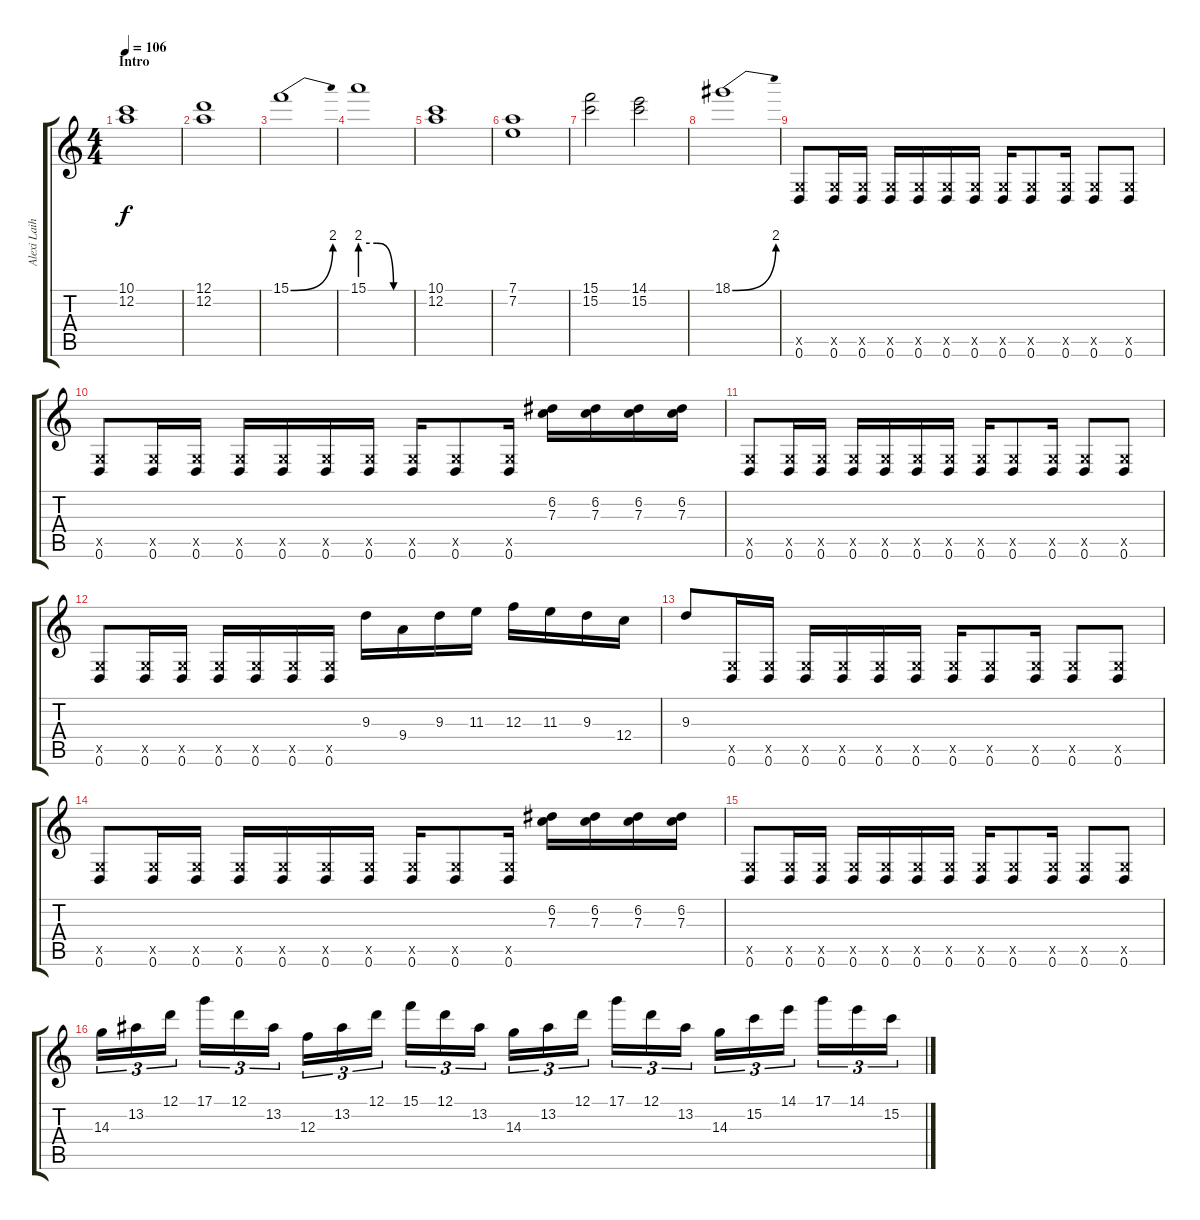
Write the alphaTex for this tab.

\track ("Alexi Laiho" "Alexi Laih") {instrument distortionguitar}
\staff {score tabs}
\tuning (D4 A3 F3 C3 G2 D2) {hide}
\ts (4 4)
\section ("" "Intro")
\tempo 106
\clef g2
\ks c
(10.1 12.2).1{dy f instrument distortionguitar} |
(12.1 12.2).1 |
15.1{be (bend 0 0 60 8)}.1 |
15.1{be (custom 0 8 20 8 40 0 60 0)}.1 |
(10.1 12.2).1 |
(7.1 7.2).1 |
(15.1 15.2).2 (14.1 15.2).2 |
18.1{be (bend 0 0 60 8)}.1 |
(0.5{x} 0.6).8 (0.5{x} 0.6).16 (0.5{x} 0.6).16 (0.5{x} 0.6).16 (0.5{x} 0.6).16 (0.5{x} 0.6).16 (0.5{x} 0.6).16 (0.5{x} 0.6).16 (0.5{x} 0.6).8 (0.5{x} 0.6).16 (0.5{x} 0.6).8 (0.5{x} 0.6).8 |
(0.5{x} 0.6).8 (0.5{x} 0.6).16 (0.5{x} 0.6).16 (0.5{x} 0.6).16 (0.5{x} 0.6).16 (0.5{x} 0.6).16 (0.5{x} 0.6).16 (0.5{x} 0.6).16 (0.5{x} 0.6).8 (0.5{x} 0.6).16 (6.2 7.3).16 (6.2 7.3).16 (6.2 7.3).16 (6.2 7.3).16 |
(0.5{x} 0.6).8 (0.5{x} 0.6).16 (0.5{x} 0.6).16 (0.5{x} 0.6).16 (0.5{x} 0.6).16 (0.5{x} 0.6).16 (0.5{x} 0.6).16 (0.5{x} 0.6).16 (0.5{x} 0.6).8 (0.5{x} 0.6).16 (0.5{x} 0.6).8 (0.5{x} 0.6).8 |
(0.5{x} 0.6).8 (0.5{x} 0.6).16 (0.5{x} 0.6).16 (0.5{x} 0.6).16 (0.5{x} 0.6).16 (0.5{x} 0.6).16 (0.5{x} 0.6).16 9.3.16 9.4.16 9.3.16 11.3.16 12.3.16 11.3.16 9.3.16 12.4.16 |
9.3.8 (0.5{x} 0.6).16 (0.5{x} 0.6).16 (0.5{x} 0.6).16 (0.5{x} 0.6).16 (0.5{x} 0.6).16 (0.5{x} 0.6).16 (0.5{x} 0.6).16 (0.5{x} 0.6).8 (0.5{x} 0.6).16 (0.5{x} 0.6).8 (0.5{x} 0.6).8 |
(0.5{x} 0.6).8 (0.5{x} 0.6).16 (0.5{x} 0.6).16 (0.5{x} 0.6).16 (0.5{x} 0.6).16 (0.5{x} 0.6).16 (0.5{x} 0.6).16 (0.5{x} 0.6).16 (0.5{x} 0.6).8 (0.5{x} 0.6).16 (6.2 7.3).16 (6.2 7.3).16 (6.2 7.3).16 (6.2 7.3).16 |
(0.5{x} 0.6).8 (0.5{x} 0.6).16 (0.5{x} 0.6).16 (0.5{x} 0.6).16 (0.5{x} 0.6).16 (0.5{x} 0.6).16 (0.5{x} 0.6).16 (0.5{x} 0.6).16 (0.5{x} 0.6).8 (0.5{x} 0.6).16 (0.5{x} 0.6).8 (0.5{x} 0.6).8 |
14.3.16{tu (3 2)} 13.2.16{tu (3 2)} 12.1.16{tu (3 2)} 17.1.16{tu (3 2)} 12.1.16{tu (3 2)} 13.2.16{tu (3 2)} 12.3.16{tu (3 2)} 13.2.16{tu (3 2)} 12.1.16{tu (3 2)} 15.1.16{tu (3 2)} 12.1.16{tu (3 2)} 13.2.16{tu (3 2)} 14.3.16{tu (3 2)} 13.2.16{tu (3 2)} 12.1.16{tu (3 2)} 17.1.16{tu (3 2)} 12.1.16{tu (3 2)} 13.2.16{tu (3 2)} 14.3.16{tu (3 2)} 15.2.16{tu (3 2)} 14.1.16{tu (3 2)} 17.1.16{tu (3 2)} 14.1.16{tu (3 2)} 15.2.16{tu (3 2)}
